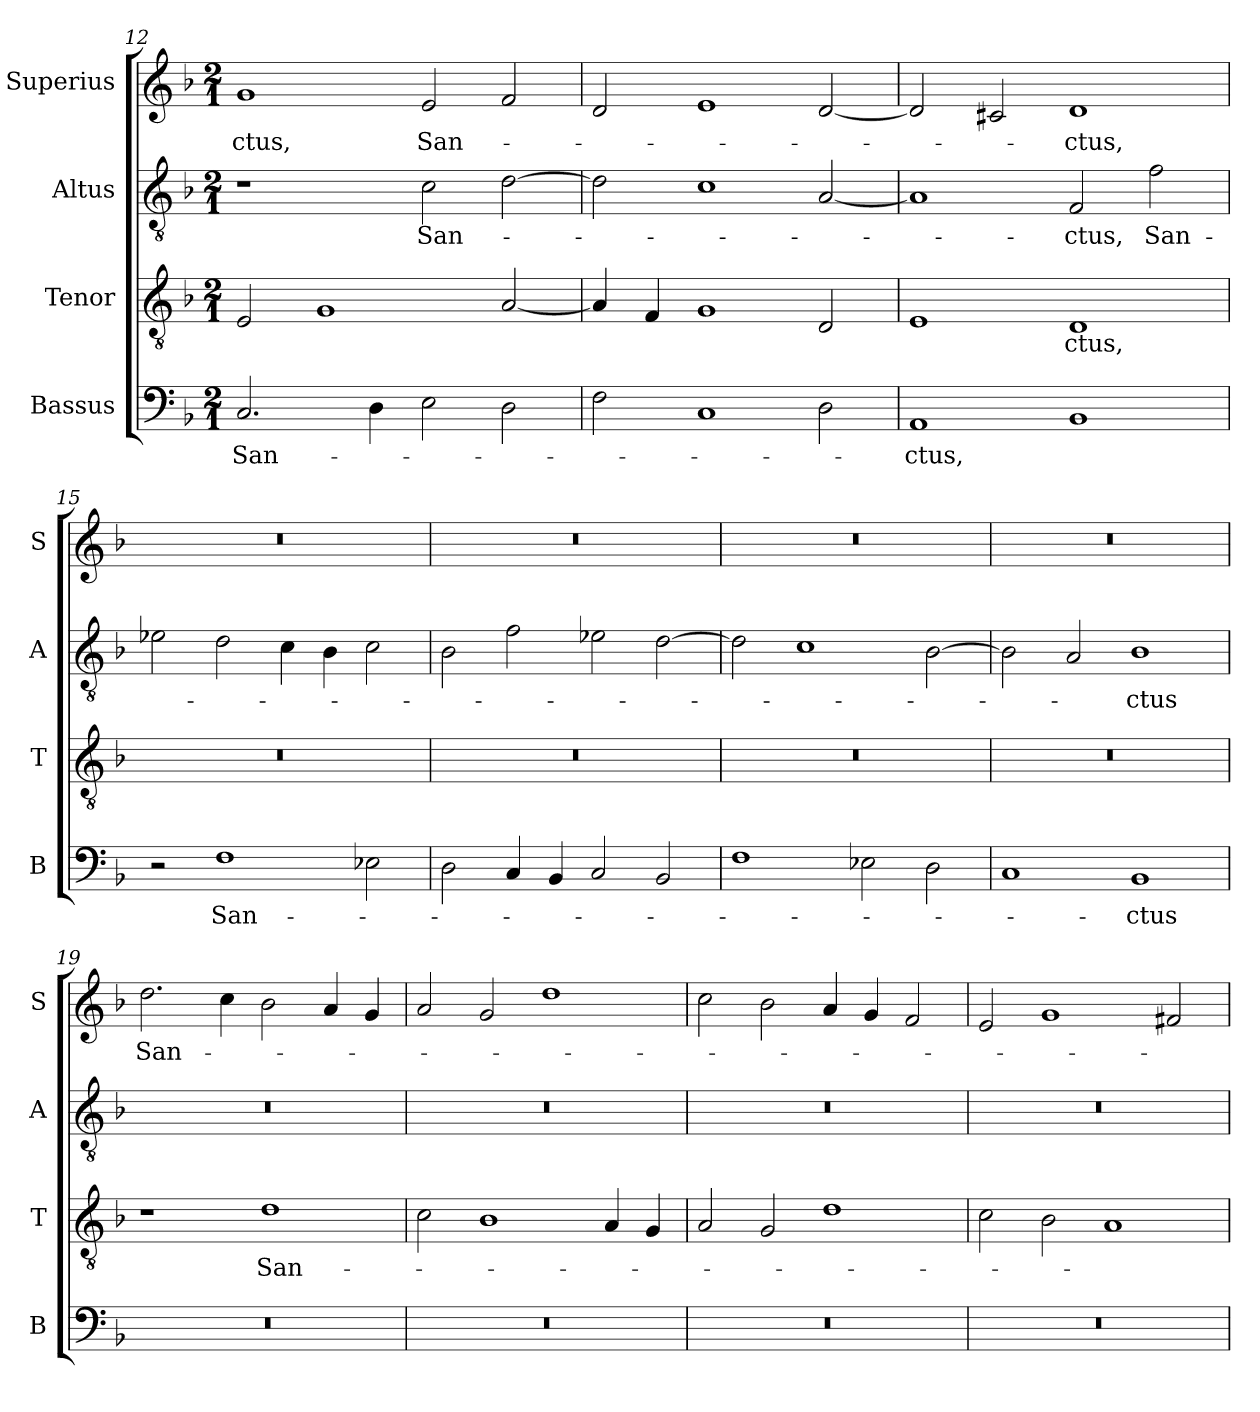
**kern	**text	**kern	**text	**kern	**text	**kern	**text
*part4	*part4	*part3	*part3	*part2	*part2	*part1	*part1
*staff4	*staff4	*staff3	*staff3	*staff2	*staff2	*staff1	*staff1
*I"Bassus	*	*I"Tenor	*	*I"Altus	*	*I"Superius	*
*I'B	*	*I'T	*	*I'A	*	*I'S	*
*clefF4	*	*clefGv2	*	*clefGv2	*	*clefG2	*
*k[b-]	*	*k[b-]	*	*k[b-]	*	*k[b-]	*
*M2/1	*	*M2/1	*	*M2/1	*	*M2/1	*
=12	=12	=12	=12	=12	=12	=12	=12
!	!	!	!	!	!	!	!LO:LY:i
2.C	San-	2E	.	1r	.	1g	-ctus,
.	.	1G	.	.	.	.	.
4D	.	.	.	.	.	.	.
!	!	!	!	!	!LO:LY:i	!	!
2E	.	.	.	2c	San-	2e	San-
2D	.	[2A	.	[2d	.	2f	.
=13	=13	=13	=13	=13	=13	=13	=13
2F	.	4A]	.	2d]	.	2d	.
.	.	4F	.	.	.	.	.
1C	.	1G	.	1c	.	1e	.
2D	.	2D	.	[2A	.	[2d	.
=14	=14	=14	=14	=14	=14	=14	=14
1AA	-ctus,	1E	.	1A]	.	2d]	.
.	.	.	.	.	.	2c#X	.
!	!	!	!	!	!LO:LY:i	!	!
1BB-	.	1D	-ctus,	2F	-ctus,	1d	-ctus,
!	!	!	!	!	!LO:LY:i	!	!
.	.	.	.	2f	San-	.	.
=15	=15	=15	=15	=15	=15	=15	=15
2r	.	0r	.	2e-i	.	0r	.
1F	San-	.	.	2d	.	.	.
.	.	.	.	4c	.	.	.
.	.	.	.	4B-	.	.	.
2E-i	.	.	.	2c	.	.	.
=16	=16	=16	=16	=16	=16	=16	=16
2D	.	0r	.	2B-	.	0r	.
4C	.	.	.	2f	.	.	.
4BB-	.	.	.	.	.	.	.
2C	.	.	.	2e-i	.	.	.
2BB-	.	.	.	[2d	.	.	.
=17	=17	=17	=17	=17	=17	=17	=17
1F	.	0r	.	2d]	.	0r	.
.	.	.	.	1c	.	.	.
2E-i	.	.	.	.	.	.	.
2D	.	.	.	[2B-	.	.	.
=18	=18	=18	=18	=18	=18	=18	=18
1C	.	0r	.	2B-]	.	0r	.
.	.	.	.	2A	.	.	.
!	!	!	!	!	!LO:LY:i	!	!
1BB-	-ctus	.	.	1B-	-ctus	.	.
=19	=19	=19	=19	=19	=19	=19	=19
0r	.	1r	.	0r	.	2.dd	San-
.	.	.	.	.	.	4cc	.
.	.	1d	San-	.	.	2b-	.
.	.	.	.	.	.	4a	.
.	.	.	.	.	.	4g	.
=20	=20	=20	=20	=20	=20	=20	=20
0r	.	2c	.	0r	.	2a	.
.	.	1B-	.	.	.	2g	.
.	.	.	.	.	.	1dd	.
.	.	4A	.	.	.	.	.
.	.	4G	.	.	.	.	.
=21	=21	=21	=21	=21	=21	=21	=21
0r	.	2A	.	0r	.	2cc	.
.	.	2G	.	.	.	2b-	.
.	.	1d	.	.	.	4a	.
.	.	.	.	.	.	4g	.
.	.	.	.	.	.	2f	.
=22	=22	=22	=22	=22	=22	=22	=22
0r	.	2c	.	0r	.	2e	.
.	.	2B-	.	.	.	1g	.
.	.	1A	.	.	.	.	.
.	.	.	.	.	.	2f#X	.
=	=	=	=	=	=	=	=
*-	*-	*-	*-	*-	*-	*-	*-
